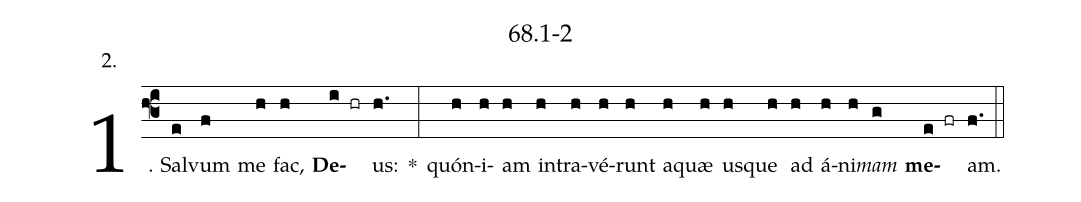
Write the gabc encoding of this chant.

name: 68.1-2;
annotation: 2.;
%%
(f3)1. Sal(e)vum(f) me(h) fac,(h) <b>De</b>(i hr)us:(h.) *(:) quón(h)i(h)am(h) in(h)tra(h)vé(h)runt(h) a(h)quæ(h) us(h)que(h) ad(h) á(h)ni(h)<i>mam</i>(g) <b>me</b>(e fr)am.(f.) (::)


%E(h) u(h) o(h) u(g) a(e) e.(f.) (::)
